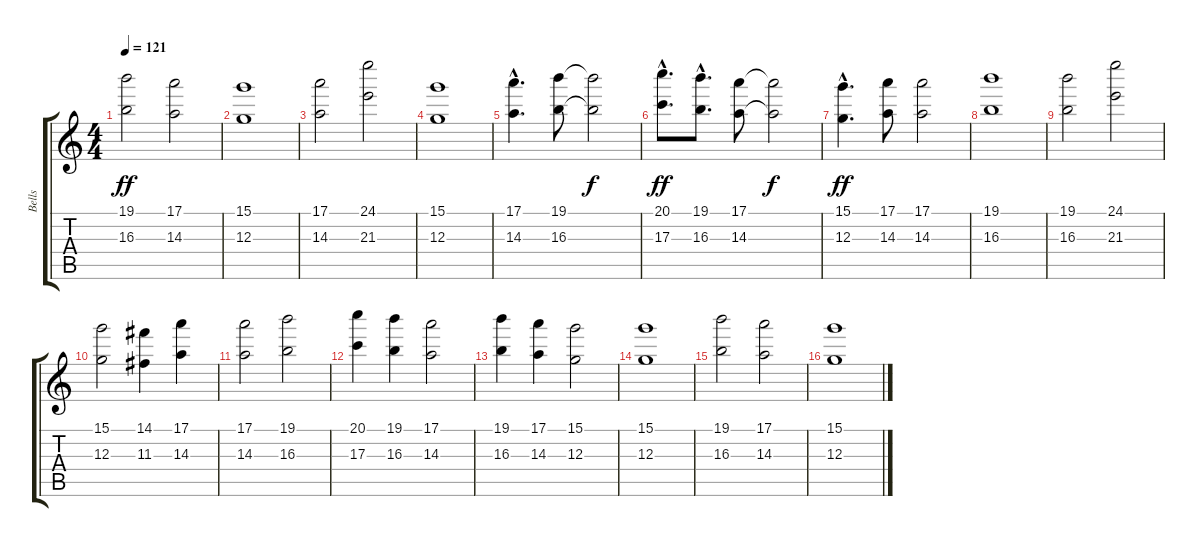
\track ("Bells" "Bells") {instrument fx3crystal}
\staff {score tabs}
\tuning (E5 B4 G4 D4 A3 E3) {hide}
\ts (4 4)
\tempo 121
\clef g2
\ks c
(19.1 16.3).2{dy ff} (17.1 14.3).2 |
(15.1 12.3).1 |
(17.1 14.3).2 (24.1 21.3).2 |
(15.1 12.3).1 |
(17.1{hac} 14.3{hac}).4{d} (19.1 16.3).8 (19.1{t} 16.3{t}).2{dy f} |
(20.1{hac} 17.3{hac}).8{d dy ff} (19.1{hac} 16.3{hac}).8{d} (17.1 14.3).8 (17.1{t} 14.3{t}).2{dy f} |
(15.1{hac} 12.3{hac}).4{d dy ff balance 12} (17.1 14.3).8 (17.1 14.3).2 |
(19.1 16.3).1 |
(19.1 16.3).2 (24.1 21.3).2 |
(15.1 12.3).2 (14.1 11.3).4 (17.1 14.3).4 |
(17.1 14.3).2 (19.1 16.3).2 |
(20.1 17.3).4 (19.1 16.3).4 (17.1 14.3).2 |
(19.1 16.3).4 (17.1 14.3).4 (15.1 12.3).2 |
(15.1 12.3).1 |
(19.1 16.3).2 (17.1 14.3).2 |
(15.1 12.3).1
